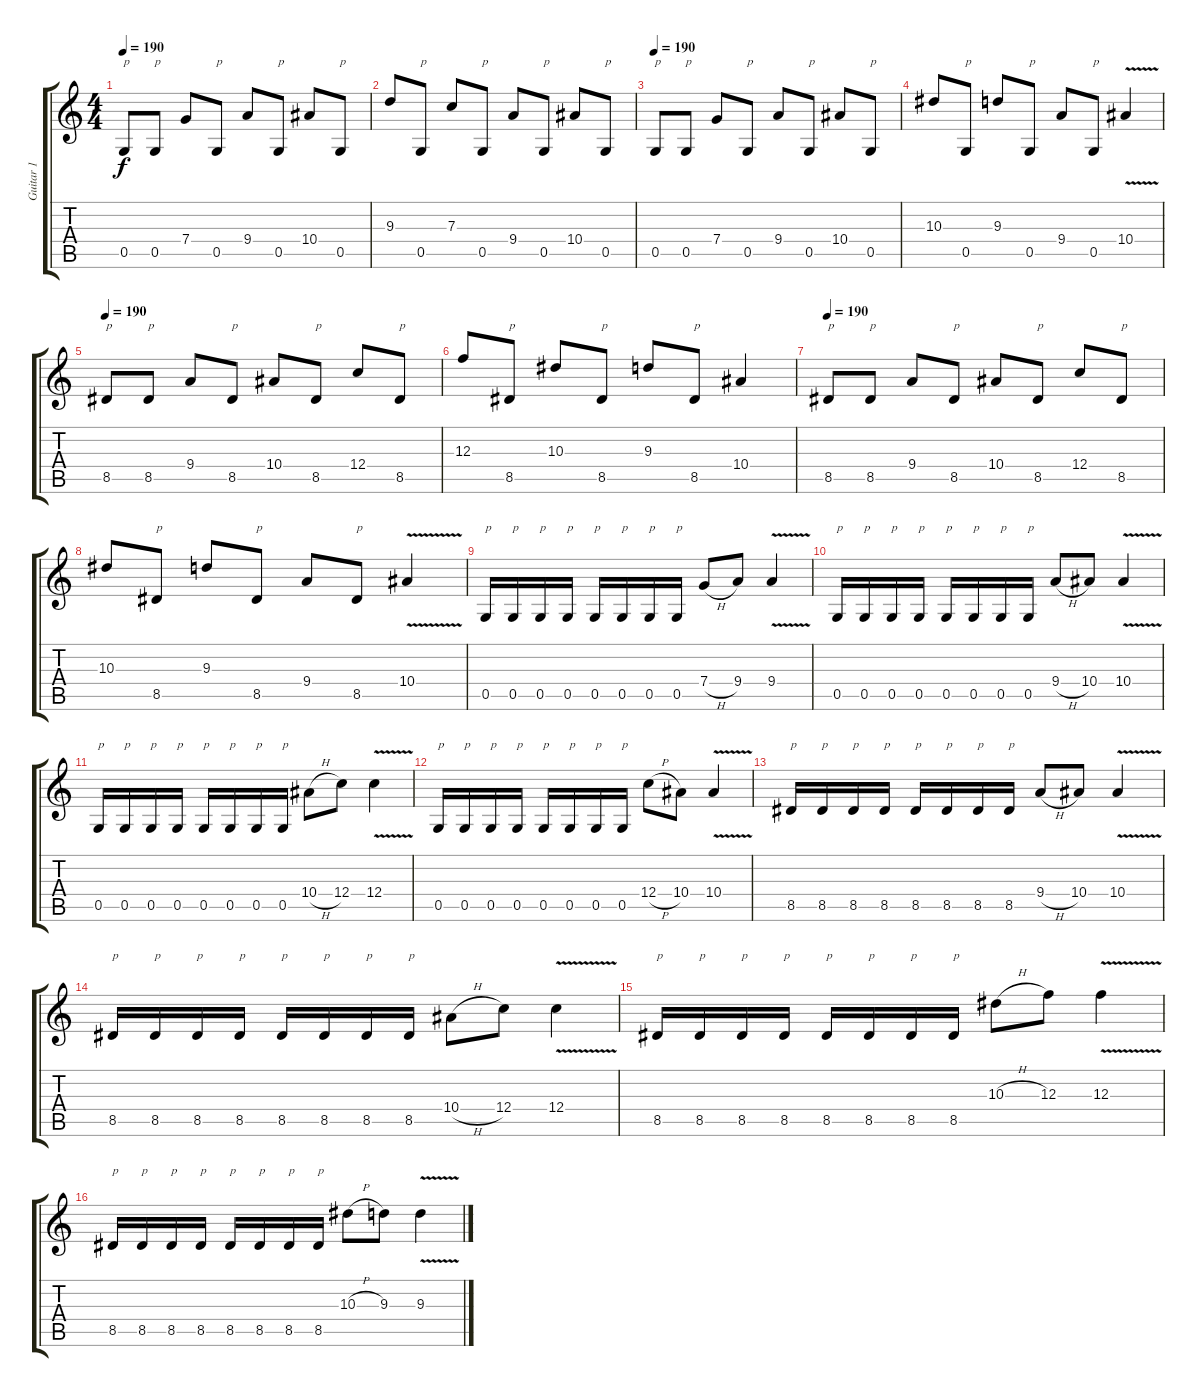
\track ("Guitar 1" "Guitar 1") {instrument distortionguitar}
\staff {score tabs}
\tuning (D4 A3 F3 C3 G2 D2) {hide}
\ts (4 4)
\tempo 190
\clef g2
\ks c
0.5.8{txt "p" dy f} 0.5.8{txt "p"} 7.4.8 0.5.8{txt "p"} 9.4.8 0.5.8{txt "p"} 10.4.8 0.5.8{txt "p"} |
9.3.8 0.5.8{txt "p"} 7.3.8 0.5.8{txt "p"} 9.4.8 0.5.8{txt "p"} 10.4.8 0.5.8{txt "p"} |
\tempo 190
0.5.8{txt "p"} 0.5.8{txt "p"} 7.4.8 0.5.8{txt "p"} 9.4.8 0.5.8{txt "p"} 10.4.8 0.5.8{txt "p"} |
10.3.8 0.5.8{txt "p"} 9.3.8 0.5.8{txt "p"} 9.4.8 0.5.8{txt "p"} 10.4{v}.4 |
\tempo 190
8.5.8{txt "p"} 8.5.8{txt "p"} 9.4.8 8.5.8{txt "p"} 10.4.8 8.5.8{txt "p"} 12.4.8 8.5.8{txt "p"} |
12.3.8 8.5.8{txt "p"} 10.3.8 8.5.8{txt "p"} 9.3.8 8.5.8{txt "p"} 10.4.4 |
\tempo 190
8.5.8{txt "p"} 8.5.8{txt "p"} 9.4.8 8.5.8{txt "p"} 10.4.8 8.5.8{txt "p"} 12.4.8 8.5.8{txt "p"} |
10.3.8 8.5.8{txt "p"} 9.3.8 8.5.8{txt "p"} 9.4.8 8.5.8{txt "p"} 10.4{v}.4 |
0.5.16{txt "p"} 0.5.16{txt "p"} 0.5.16{txt "p"} 0.5.16{txt "p"} 0.5.16{txt "p"} 0.5.16{txt "p"} 0.5.16{txt "p"} 0.5.16{txt "p"} 7.4{h}.8 9.4.8 9.4{v}.4 |
0.5.16{txt "p"} 0.5.16{txt "p"} 0.5.16{txt "p"} 0.5.16{txt "p"} 0.5.16{txt "p"} 0.5.16{txt "p"} 0.5.16{txt "p"} 0.5.16{txt "p"} 9.4{h}.8 10.4.8 10.4{v}.4 |
0.5.16{txt "p"} 0.5.16{txt "p"} 0.5.16{txt "p"} 0.5.16{txt "p"} 0.5.16{txt "p"} 0.5.16{txt "p"} 0.5.16{txt "p"} 0.5.16{txt "p"} 10.4{h}.8 12.4.8 12.4{v}.4 |
0.5.16{txt "p"} 0.5.16{txt "p"} 0.5.16{txt "p"} 0.5.16{txt "p"} 0.5.16{txt "p"} 0.5.16{txt "p"} 0.5.16{txt "p"} 0.5.16{txt "p"} 12.4{h}.8 10.4.8 10.4{v}.4 |
8.5.16{txt "p"} 8.5.16{txt "p"} 8.5.16{txt "p"} 8.5.16{txt "p"} 8.5.16{txt "p"} 8.5.16{txt "p"} 8.5.16{txt "p"} 8.5.16{txt "p"} 9.4{h}.8 10.4.8 10.4{v}.4 |
8.5.16{txt "p"} 8.5.16{txt "p"} 8.5.16{txt "p"} 8.5.16{txt "p"} 8.5.16{txt "p"} 8.5.16{txt "p"} 8.5.16{txt "p"} 8.5.16{txt "p"} 10.4{h}.8 12.4.8 12.4{v}.4 |
8.5.16{txt "p"} 8.5.16{txt "p"} 8.5.16{txt "p"} 8.5.16{txt "p"} 8.5.16{txt "p"} 8.5.16{txt "p"} 8.5.16{txt "p"} 8.5.16{txt "p"} 10.3{h}.8 12.3.8 12.3{v}.4 |
8.5.16{txt "p"} 8.5.16{txt "p"} 8.5.16{txt "p"} 8.5.16{txt "p"} 8.5.16{txt "p"} 8.5.16{txt "p"} 8.5.16{txt "p"} 8.5.16{txt "p"} 10.3{h}.8 9.3.8 9.3{v}.4
